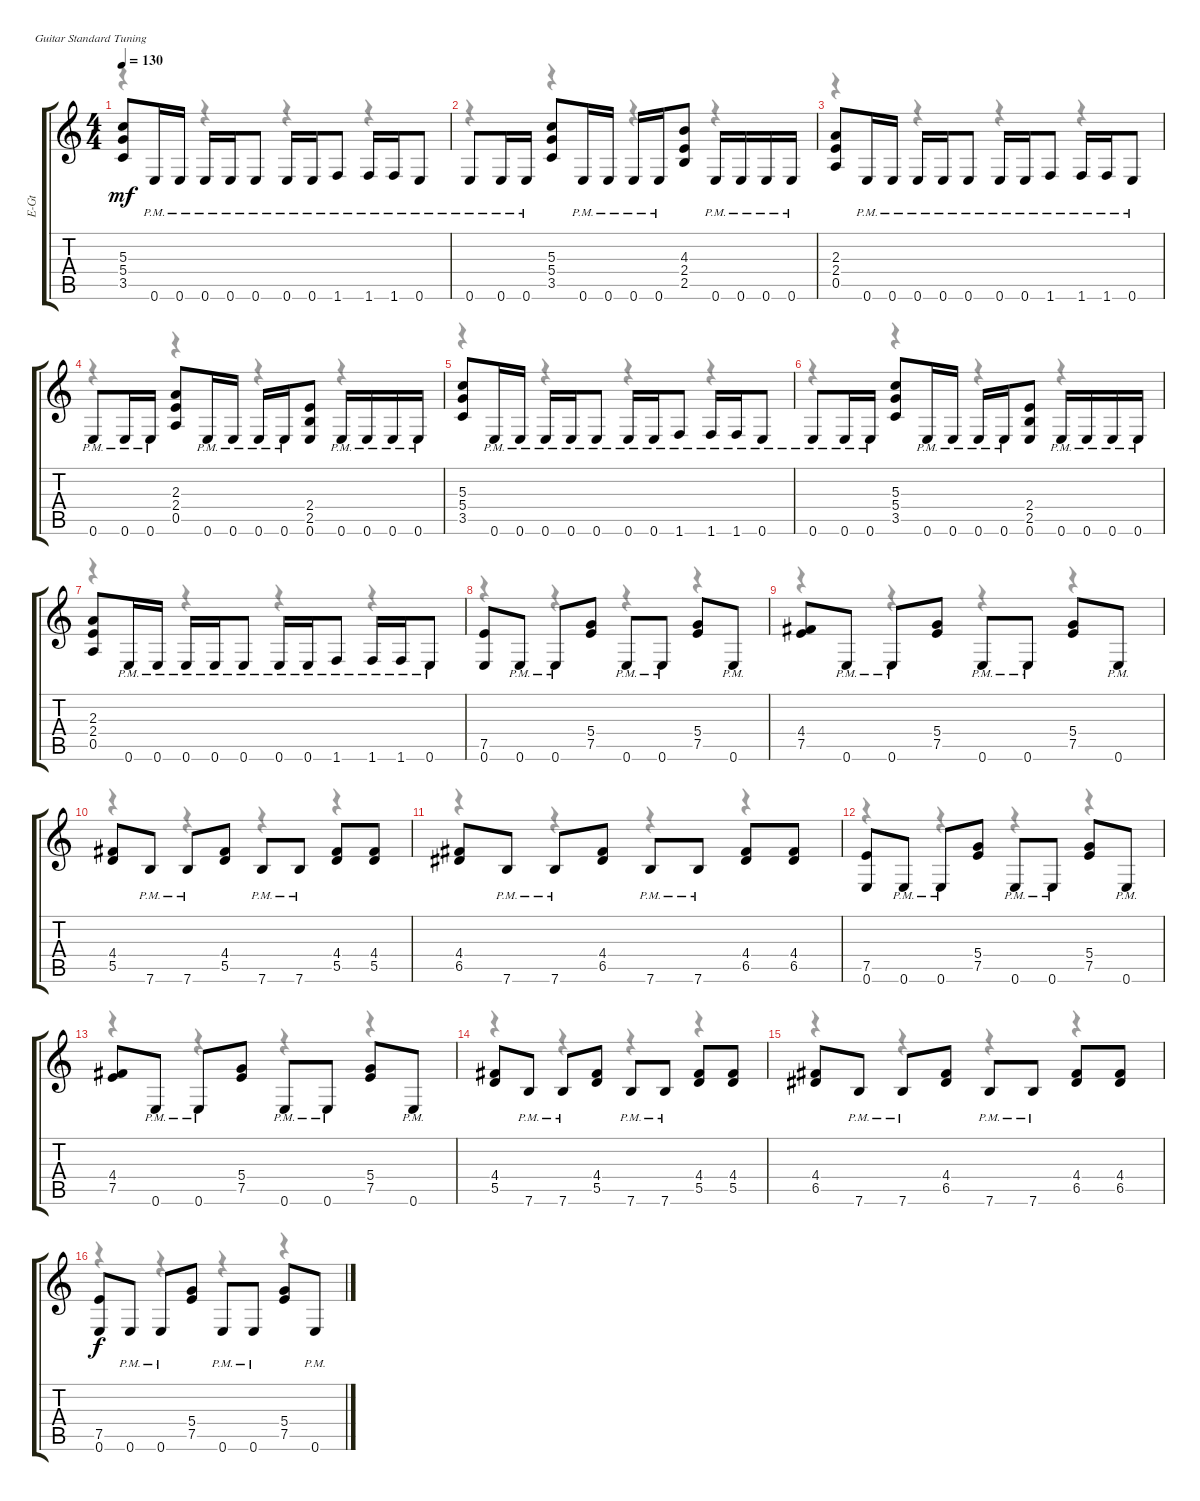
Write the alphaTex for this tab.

\bracketExtendMode groupsimilarinstruments
\track ("James Hetfield (Rhythm)" "E-Gt") {instrument distortionguitar}
\staff {score tabs}
\tuning (E4 B3 G3 D3 A2 E2)
\voice
\ts (4 4)
\tempo 130
\clef g2
\ks c
(5.3 5.4 3.5).8{dy mf beam Up} 0.6{pm}.16{beam Up} 0.6{pm}.16{beam Up} 0.6{pm}.16{beam Up} 0.6{pm}.16{beam Up} 0.6{pm}.8{beam Up} 0.6{pm}.16{beam Up} 0.6{pm}.16{beam Up} 1.6{pm}.8{beam Up} 1.6{pm}.16{beam Up} 1.6{pm}.16{beam Up} 0.6{pm}.8{beam Up} |
0.6{pm}.8{beam Up} 0.6{pm}.16{beam Up} 0.6{pm}.16{beam Up} (5.3 5.4 3.5).8{beam Up} 0.6{pm}.16{beam Up} 0.6{pm}.16{beam Up} 0.6{pm}.16{beam Up} 0.6{pm}.16{beam Up} (4.3 2.4 2.5).8{beam Up} 0.6{pm}.16{beam Up} 0.6{pm}.16{beam Up} 0.6{pm}.16{beam Up} 0.6{pm}.16{beam Up} |
(2.3 2.4 0.5).8{beam Up} 0.6{pm}.16{beam Up} 0.6{pm}.16{beam Up} 0.6{pm}.16{beam Up} 0.6{pm}.16{beam Up} 0.6{pm}.8{beam Up} 0.6{pm}.16{beam Up} 0.6{pm}.16{beam Up} 1.6{pm}.8{beam Up} 1.6{pm}.16{beam Up} 1.6{pm}.16{beam Up} 0.6{pm}.8{beam Up} |
0.6{pm}.8{beam Up} 0.6{pm}.16{beam Up} 0.6{pm}.16{beam Up} (2.3 2.4 0.5).8{beam Up} 0.6{pm}.16{beam Up} 0.6{pm}.16{beam Up} 0.6{pm}.16{beam Up} 0.6{pm}.16{beam Up} (2.4 2.5 0.6).8{beam Up} 0.6{pm}.16{beam Up} 0.6{pm}.16{beam Up} 0.6{pm}.16{beam Up} 0.6{pm}.16{beam Up} |
(5.3 5.4 3.5).8{beam Up} 0.6{pm}.16{beam Up} 0.6{pm}.16{beam Up} 0.6{pm}.16{beam Up} 0.6{pm}.16{beam Up} 0.6{pm}.8{beam Up} 0.6{pm}.16{beam Up} 0.6{pm}.16{beam Up} 1.6{pm}.8{beam Up} 1.6{pm}.16{beam Up} 1.6{pm}.16{beam Up} 0.6{pm}.8{beam Up} |
0.6{pm}.8{beam Up} 0.6{pm}.16{beam Up} 0.6{pm}.16{beam Up} (5.3 5.4 3.5).8{beam Up} 0.6{pm}.16{beam Up} 0.6{pm}.16{beam Up} 0.6{pm}.16{beam Up} 0.6{pm}.16{beam Up} (2.4 2.5 0.6).8{beam Up} 0.6{pm}.16{beam Up} 0.6{pm}.16{beam Up} 0.6{pm}.16{beam Up} 0.6{pm}.16{beam Up} |
(2.3 2.4 0.5).8{beam Up} 0.6{pm}.16{beam Up} 0.6{pm}.16{beam Up} 0.6{pm}.16{beam Up} 0.6{pm}.16{beam Up} 0.6{pm}.8{beam Up} 0.6{pm}.16{beam Up} 0.6{pm}.16{beam Up} 1.6{pm}.8{beam Up} 1.6{pm}.16{beam Up} 1.6{pm}.16{beam Up} 0.6{pm}.8{beam Up} |
(7.5 0.6).8{beam Up} 0.6{pm}.8{beam Up} 0.6{pm}.8{beam Up} (5.4 7.5).8{beam Up} 0.6{pm}.8{beam Up} 0.6{pm}.8{beam Up} (5.4 7.5).8{beam Up} 0.6{pm}.8{beam Up} |
(4.4{acc #} 7.5).8{beam Up} 0.6{pm}.8{beam Up} 0.6{pm}.8{beam Up} (5.4 7.5).8{beam Up} 0.6{pm}.8{beam Up} 0.6{pm}.8{beam Up} (5.4 7.5).8{beam Up} 0.6{pm}.8{beam Up} |
(4.4{acc #} 5.5).8{beam Up} 7.6{pm}.8{beam Up} 7.6{pm}.8{beam Up} (4.4{acc #} 5.5).8{beam Up} 7.6{pm}.8{beam Up} 7.6{pm}.8{beam Up} (4.4{acc #} 5.5).8{beam Up} (4.4{acc #} 5.5).8{beam Up} |
(4.4{acc #} 6.5{acc #}).8{beam Up} 7.6{pm}.8{beam Up} 7.6{pm}.8{beam Up} (4.4{acc #} 6.5{acc #}).8{beam Up} 7.6{pm}.8{beam Up} 7.6{pm}.8{beam Up} (4.4{acc #} 6.5{acc #}).8{beam Up} (4.4{acc #} 6.5{acc #}).8{beam Up} |
(7.5 0.6).8{beam Up} 0.6{pm}.8{beam Up} 0.6{pm}.8{beam Up} (5.4 7.5).8{beam Up} 0.6{pm}.8{beam Up} 0.6{pm}.8{beam Up} (5.4 7.5).8{beam Up} 0.6{pm}.8{beam Up} |
(4.4{acc #} 7.5).8{beam Up} 0.6{pm}.8{beam Up} 0.6{pm}.8{beam Up} (5.4 7.5).8{beam Up} 0.6{pm}.8{beam Up} 0.6{pm}.8{beam Up} (5.4 7.5).8{beam Up} 0.6{pm}.8{beam Up} |
(4.4{acc #} 5.5).8{beam Up} 7.6{pm}.8{beam Up} 7.6{pm}.8{beam Up} (4.4{acc #} 5.5).8{beam Up} 7.6{pm}.8{beam Up} 7.6{pm}.8{beam Up} (4.4{acc #} 5.5).8{beam Up} (4.4{acc #} 5.5).8{beam Up} |
(4.4{acc #} 6.5{acc #}).8{beam Up} 7.6{pm}.8{beam Up} 7.6{pm}.8{beam Up} (4.4{acc #} 6.5{acc #}).8{beam Up} 7.6{pm}.8{beam Up} 7.6{pm}.8{beam Up} (4.4{acc #} 6.5{acc #}).8{beam Up} (4.4{acc #} 6.5{acc #}).8{beam Up} |
(7.5 0.6).8{dy f beam Up} 0.6{pm}.8{beam Up} 0.6{pm}.8{beam Up} (5.4 7.5).8{beam Up} 0.6{pm}.8{beam Up} 0.6{pm}.8{beam Up} (5.4 7.5).8{beam Up} 0.6{pm}.8{beam Up}
\voice
\clef g2
\ottava regular
\simile none
\ks c
r.4{dy mf beam Down} r.4{beam Down} r.4{beam Down} r.4{beam Down} |
r.4{beam Down} r.4{beam Down} r.4{beam Down} r.4{beam Down} |
r.4{beam Down} r.4{beam Down} r.4{beam Down} r.4{beam Down} |
r.4{beam Down} r.4{beam Down} r.4{beam Down} r.4{beam Down} |
r.4{beam Down} r.4{beam Down} r.4{beam Down} r.4{beam Down} |
r.4{beam Down} r.4{beam Down} r.4{beam Down} r.4{beam Down} |
r.4{beam Down} r.4{beam Down} r.4{beam Down} r.4{beam Down} |
r.4{beam Down} r.4{beam Down} r.4{beam Down} r.4{beam Down} |
r.4{beam Down} r.4{beam Down} r.4{beam Down} r.4{beam Down} |
r.4{beam Down} r.4{beam Down} r.4{beam Down} r.4{beam Down} |
r.4{beam Down} r.4{beam Down} r.4{beam Down} r.4{beam Down} |
r.4{beam Down} r.4{beam Down} r.4{beam Down} r.4{beam Down} |
r.4{beam Down} r.4{beam Down} r.4{beam Down} r.4{beam Down} |
r.4{beam Down} r.4{beam Down} r.4{beam Down} r.4{beam Down} |
r.4{beam Down} r.4{beam Down} r.4{beam Down} r.4{beam Down} |
r.4{beam Down} r.4{beam Down} r.4{beam Down} r.4{beam Down}
